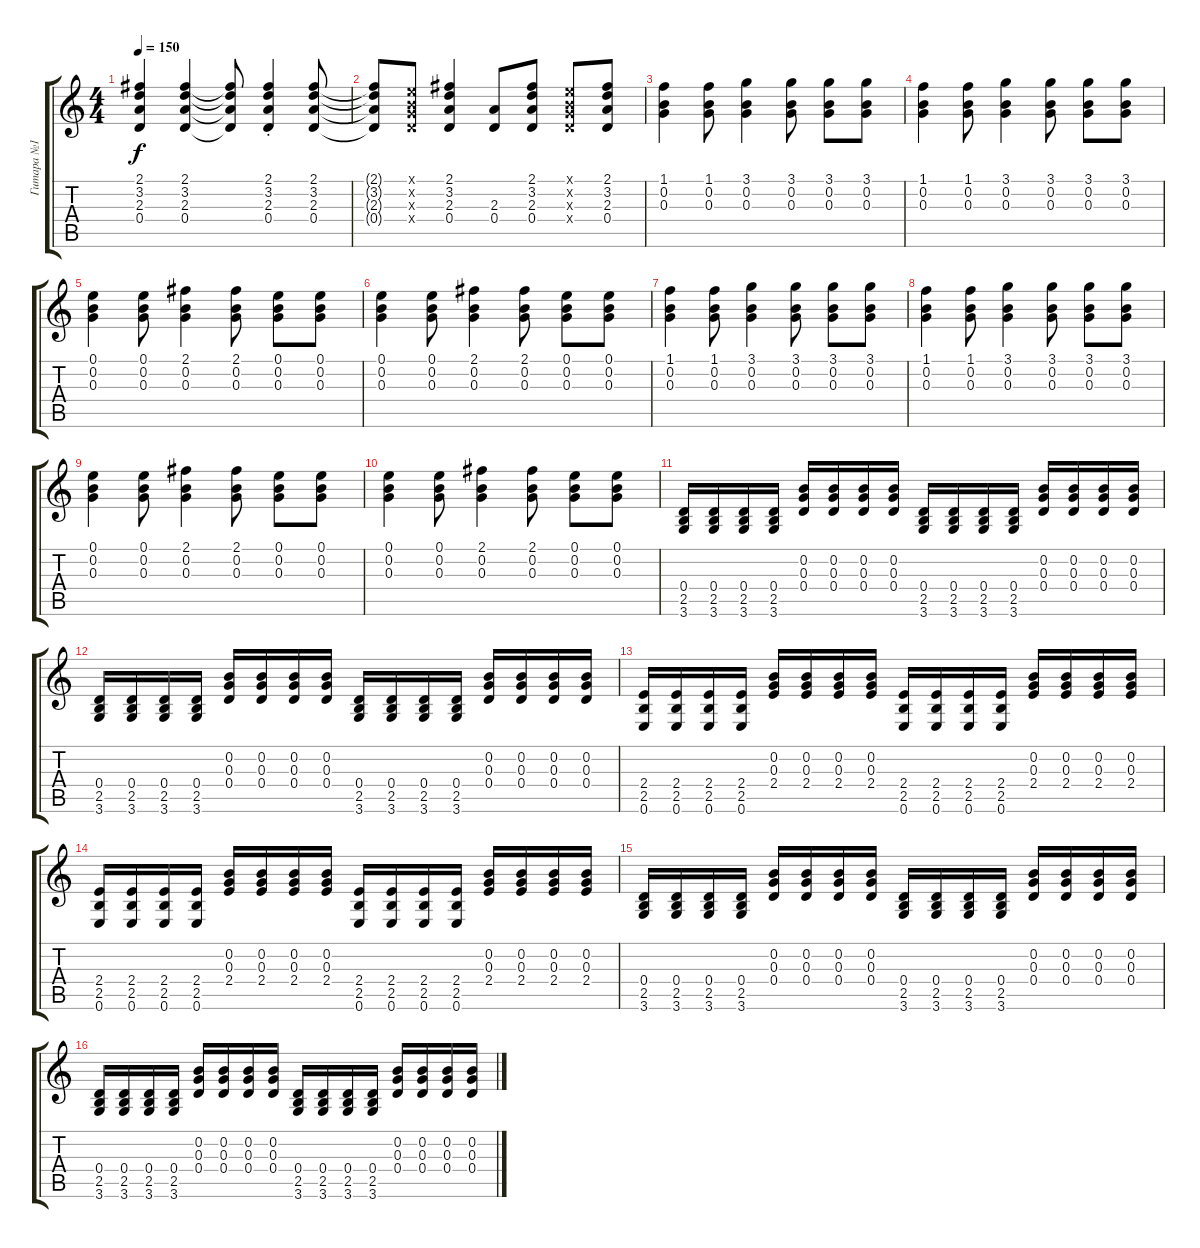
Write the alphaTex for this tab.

\track ("Гитара №1" "Гитара №1") {instrument acousticguitarsteel}
\staff {score tabs}
\tuning (E4 B3 G3 D3 A2 E2) {hide}
\ts (4 4)
\tempo 150
\clef g2
\ks c
(2.1 3.2 2.3 0.4).4{dy f} (2.1 3.2 2.3 0.4).4 (2.1{t} 3.2{t} 2.3{t} 0.4{t}).8 (2.1{st} 3.2 2.3 0.4).4 (2.1 3.2 2.3 0.4).8 |
(2.1{t} 3.2{t} 2.3{t} 0.4{t}).8 (0.1{x} 0.2{x} 0.3{x} 0.4{x}).8 (2.1 3.2 2.3 0.4).4 (2.3 0.4).8 (2.1 3.2 2.3 0.4).8 (0.1{x} 0.2{x} 0.3{x} 0.4{x}).8 (2.1 3.2 2.3 0.4).8 |
(1.1 0.2 0.3).4 (1.1 0.2 0.3).8 (3.1 0.2 0.3).4 (3.1 0.2 0.3).8 (3.1 0.2 0.3).8 (3.1 0.2 0.3).8 |
(1.1 0.2 0.3).4 (1.1 0.2 0.3).8 (3.1 0.2 0.3).4 (3.1 0.2 0.3).8 (3.1 0.2 0.3).8 (3.1 0.2 0.3).8 |
(0.1 0.2 0.3).4 (0.1 0.2 0.3).8 (2.1 0.2 0.3).4 (2.1 0.2 0.3).8 (0.1 0.2 0.3).8 (0.1 0.2 0.3).8 |
(0.1 0.2 0.3).4 (0.1 0.2 0.3).8 (2.1 0.2 0.3).4 (2.1 0.2 0.3).8 (0.1 0.2 0.3).8 (0.1 0.2 0.3).8 |
(1.1 0.2 0.3).4 (1.1 0.2 0.3).8 (3.1 0.2 0.3).4 (3.1 0.2 0.3).8 (3.1 0.2 0.3).8 (3.1 0.2 0.3).8 |
(1.1 0.2 0.3).4 (1.1 0.2 0.3).8 (3.1 0.2 0.3).4 (3.1 0.2 0.3).8 (3.1 0.2 0.3).8 (3.1 0.2 0.3).8 |
(0.1 0.2 0.3).4 (0.1 0.2 0.3).8 (2.1 0.2 0.3).4 (2.1 0.2 0.3).8 (0.1 0.2 0.3).8 (0.1 0.2 0.3).8 |
(0.1 0.2 0.3).4 (0.1 0.2 0.3).8 (2.1 0.2 0.3).4 (2.1 0.2 0.3).8 (0.1 0.2 0.3).8 (0.1 0.2 0.3).8 |
(0.4 2.5 3.6).16 (0.4 2.5 3.6).16 (0.4 2.5 3.6).16 (0.4 2.5 3.6).16 (0.2 0.3 0.4).16 (0.2 0.3 0.4).16 (0.2 0.3 0.4).16 (0.2 0.3 0.4).16 (0.4 2.5 3.6).16 (0.4 2.5 3.6).16 (0.4 2.5 3.6).16 (0.4 2.5 3.6).16 (0.2 0.3 0.4).16 (0.2 0.3 0.4).16 (0.2 0.3 0.4).16 (0.2 0.3 0.4).16 |
(0.4 2.5 3.6).16 (0.4 2.5 3.6).16 (0.4 2.5 3.6).16 (0.4 2.5 3.6).16 (0.2 0.3 0.4).16 (0.2 0.3 0.4).16 (0.2 0.3 0.4).16 (0.2 0.3 0.4).16 (0.4 2.5 3.6).16 (0.4 2.5 3.6).16 (0.4 2.5 3.6).16 (0.4 2.5 3.6).16 (0.2 0.3 0.4).16 (0.2 0.3 0.4).16 (0.2 0.3 0.4).16 (0.2 0.3 0.4).16 |
(2.4 2.5 0.6).16 (2.4 2.5 0.6).16 (2.4 2.5 0.6).16 (2.4 2.5 0.6).16 (0.2 0.3 2.4).16 (0.2 0.3 2.4).16 (0.2 0.3 2.4).16 (0.2 0.3 2.4).16 (2.4 2.5 0.6).16 (2.4 2.5 0.6).16 (2.4 2.5 0.6).16 (2.4 2.5 0.6).16 (0.2 0.3 2.4).16 (0.2 0.3 2.4).16 (0.2 0.3 2.4).16 (0.2 0.3 2.4).16 |
(2.4 2.5 0.6).16 (2.4 2.5 0.6).16 (2.4 2.5 0.6).16 (2.4 2.5 0.6).16 (0.2 0.3 2.4).16 (0.2 0.3 2.4).16 (0.2 0.3 2.4).16 (0.2 0.3 2.4).16 (2.4 2.5 0.6).16 (2.4 2.5 0.6).16 (2.4 2.5 0.6).16 (2.4 2.5 0.6).16 (0.2 0.3 2.4).16 (0.2 0.3 2.4).16 (0.2 0.3 2.4).16 (0.2 0.3 2.4).16 |
(0.4 2.5 3.6).16 (0.4 2.5 3.6).16 (0.4 2.5 3.6).16 (0.4 2.5 3.6).16 (0.2 0.3 0.4).16 (0.2 0.3 0.4).16 (0.2 0.3 0.4).16 (0.2 0.3 0.4).16 (0.4 2.5 3.6).16 (0.4 2.5 3.6).16 (0.4 2.5 3.6).16 (0.4 2.5 3.6).16 (0.2 0.3 0.4).16 (0.2 0.3 0.4).16 (0.2 0.3 0.4).16 (0.2 0.3 0.4).16 |
(0.4 2.5 3.6).16 (0.4 2.5 3.6).16 (0.4 2.5 3.6).16 (0.4 2.5 3.6).16 (0.2 0.3 0.4).16 (0.2 0.3 0.4).16 (0.2 0.3 0.4).16 (0.2 0.3 0.4).16 (0.4 2.5 3.6).16 (0.4 2.5 3.6).16 (0.4 2.5 3.6).16 (0.4 2.5 3.6).16 (0.2 0.3 0.4).16 (0.2 0.3 0.4).16 (0.2 0.3 0.4).16 (0.2 0.3 0.4).16
